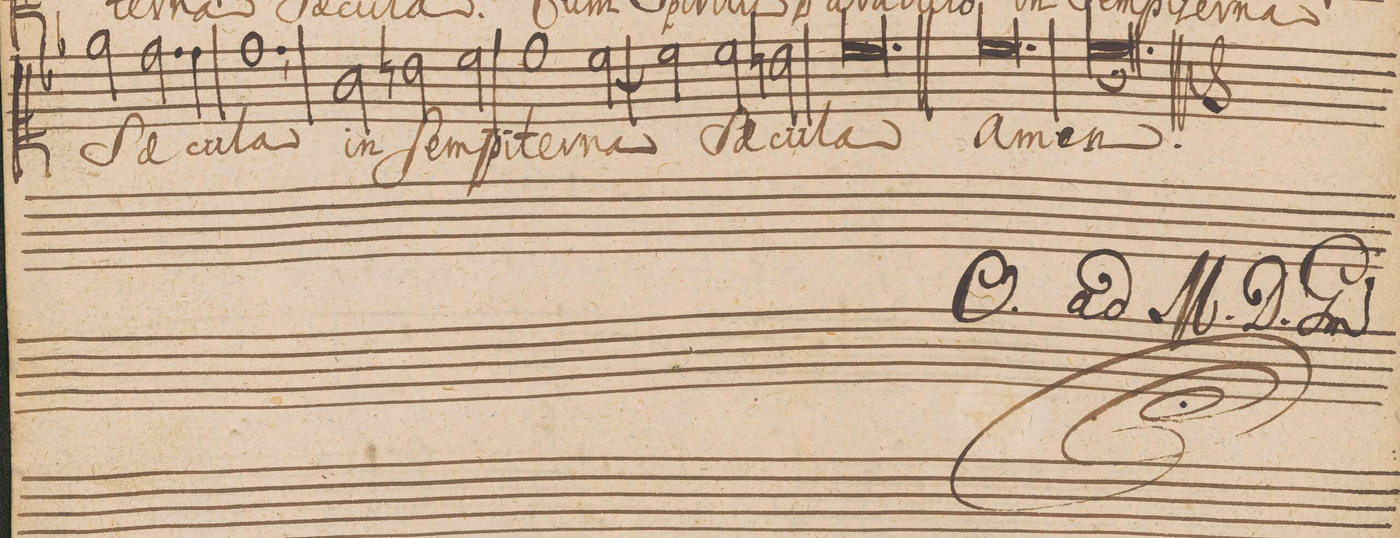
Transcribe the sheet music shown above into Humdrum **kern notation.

**kern	**text
*I"Canto	*
*clefC1	*
*k[e-b-]	*
*M3/2	*
2ee-\	Sae-
2.dd\	.
4dd\	-cu-
=87	=87
1.dd,<	-la
=88	=88
2g\	in
2bn\	Sem-
2cc\	-pi-
=89	=89
1dd	-ter-
[<2cc\	-na
=90	=90
2cc\]	.
2cc\	Sae-
2bn\	-cu-
=91	=91
0.cc	-la
=92||	=92||
0.cc	A-
=93	=93
0.cc;<	-men.
==	==
*-	*-
